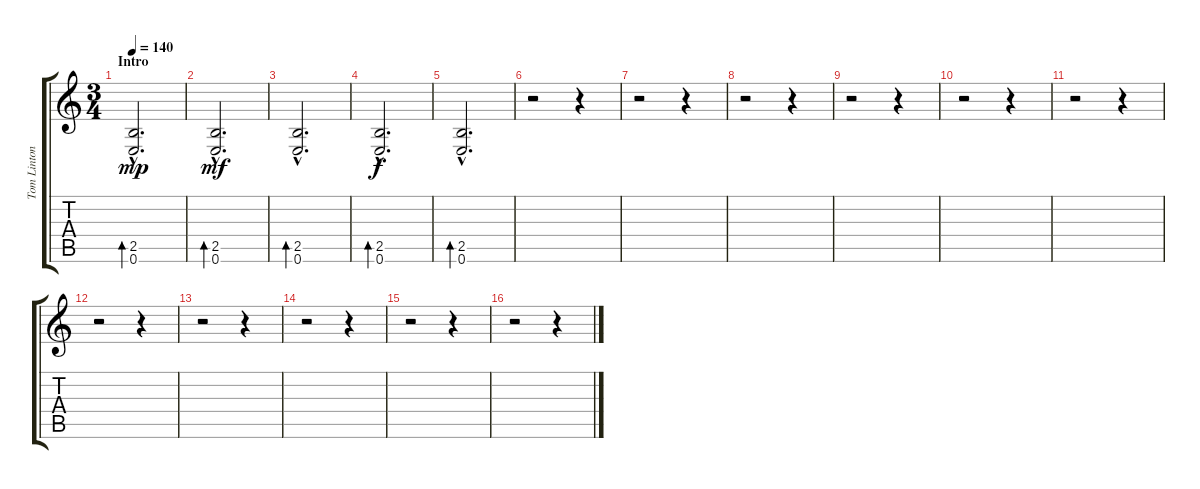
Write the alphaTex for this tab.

\track ("Tom Linton - Guitar II" "Tom Linton") {instrument acousticguitarsteel}
\staff {score tabs}
\tuning (E4 B3 G3 D3 A2 E2) {hide}
\ts (3 4)
\section ("" "Intro")
\tempo 140
\clef g2
\ks c
(2.5{hac} 0.6{hac}).2{d bd 240 dy mp instrument acousticguitarsteel} |
(2.5{hac} 0.6{hac}).2{d bd 240 dy mf} |
(2.5{hac} 0.6{hac}).2{d bd 240} |
(2.5{hac} 0.6{hac}).2{d bd 240 dy f} |
(2.5{hac} 0.6{hac}).2{d bd 240} |
r.2 r.4 |
r.2 r.4 |
r.2 r.4 |
r.2 r.4 |
r.2 r.4 |
r.2 r.4 |
r.2 r.4 |
r.2 r.4 |
r.2 r.4 |
r.2 r.4 |
r.2 r.4
